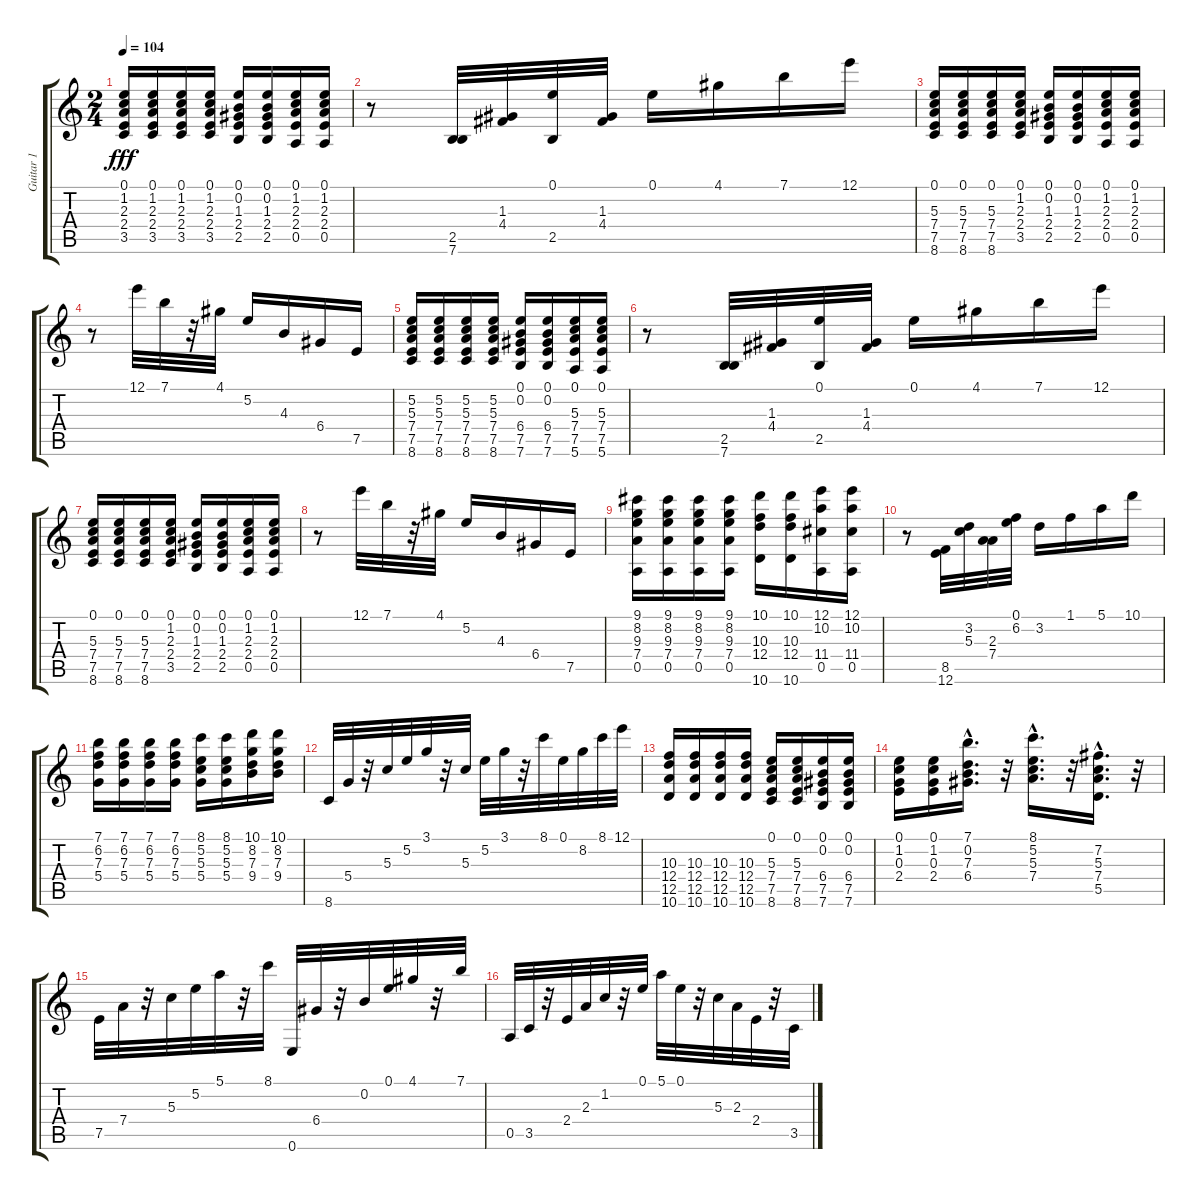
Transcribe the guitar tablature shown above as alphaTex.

\track ("Guitar 1" "Guitar 1") {instrument acousticguitarnylon}
\staff {score tabs}
\tuning (E4 B3 G3 D3 A2 E2) {hide}
\ts (2 4)
\tempo 104
\clef g2
\ks c
(0.1 1.2 2.3 2.4 3.5).16{dy fff} (0.1 1.2 2.3 2.4 3.5).16 (0.1 1.2 2.3 2.4 3.5).16 (0.1 1.2 2.3 2.4 3.5).16 (0.1 0.2 1.3 2.4 2.5).16 (0.1 0.2 1.3 2.4 2.5).16 (0.1 1.2 2.3 2.4 0.5).16 (0.1 1.2 2.3 2.4 0.5).16 |
r.8 (2.5 7.6).32 (1.3 4.4).32 (0.1 2.5).32 (1.3 4.4).32 0.1.16 4.1.16 7.1.16 12.1.16 |
(0.1 5.3 7.4 7.5 8.6).16 (0.1 5.3 7.4 7.5 8.6).16 (0.1 5.3 7.4 7.5 8.6).16 (0.1 1.2 2.3 2.4 3.5).16 (0.1 0.2 1.3 2.4 2.5).16 (0.1 0.2 1.3 2.4 2.5).16 (0.1 1.2 2.3 2.4 0.5).16 (0.1 1.2 2.3 2.4 0.5).16 |
r.8 12.1.32 7.1.32 r.32 4.1.32 5.2.16 4.3.16 6.4.16 7.5.16 |
(5.2 5.3 7.4 7.5 8.6).16 (5.2 5.3 7.4 7.5 8.6).16 (5.2 5.3 7.4 7.5 8.6).16 (5.2 5.3 7.4 7.5 8.6).16 (0.1 0.2 6.4 7.5 7.6).16 (0.1 0.2 6.4 7.5 7.6).16 (0.1 5.3 7.4 7.5 5.6).16 (0.1 5.3 7.4 7.5 5.6).16 |
r.8 (2.5 7.6).32 (1.3 4.4).32 (0.1 2.5).32 (1.3 4.4).32 0.1.16 4.1.16 7.1.16 12.1.16 |
(0.1 5.3 7.4 7.5 8.6).16 (0.1 5.3 7.4 7.5 8.6).16 (0.1 5.3 7.4 7.5 8.6).16 (0.1 1.2 2.3 2.4 3.5).16 (0.1 0.2 1.3 2.4 2.5).16 (0.1 0.2 1.3 2.4 2.5).16 (0.1 1.2 2.3 2.4 0.5).16 (0.1 1.2 2.3 2.4 0.5).16 |
r.8 12.1.32 7.1.32 r.32 4.1.32 5.2.16 4.3.16 6.4.16 7.5.16 |
(9.1 8.2 9.3 7.4 0.5).16 (9.1 8.2 9.3 7.4 0.5).16 (9.1 8.2 9.3 7.4 0.5).16 (9.1 8.2 9.3 7.4 0.5).16 (10.1 10.3 12.4 10.6).16 (10.1 10.3 12.4 10.6).16 (12.1 10.2 11.4 0.5).16 (12.1 10.2 11.4 0.5).16 |
r.8 (8.5 12.6).32 (3.2 5.3).32 (2.3 7.4).32 (0.1 6.2).32 3.2.16 1.1.16 5.1.16 10.1.16 |
(7.1 6.2 7.3 5.4).16 (7.1 6.2 7.3 5.4).16 (7.1 6.2 7.3 5.4).16 (7.1 6.2 7.3 5.4).16 (8.1 5.2 5.3 5.4).16 (8.1 5.2 5.3 5.4).16 (10.1 8.2 7.3 9.4).16 (10.1 8.2 7.3 9.4).16 |
8.6.32 5.4.32 r.32 5.3.32 5.2.32 3.1.32 r.32 5.3.32 5.2.32 3.1.32 r.32 8.1.32 0.1.32 8.2.32 8.1.32 12.1.32 |
(10.3 12.4 12.5 10.6).16 (10.3 12.4 12.5 10.6).16 (10.3 12.4 12.5 10.6).16 (10.3 12.4 12.5 10.6).16 (0.1 5.3 7.4 7.5 8.6).16 (0.1 5.3 7.4 7.5 8.6).16 (0.1 0.2 6.4 7.5 7.6).16 (0.1 0.2 6.4 7.5 7.6).16 |
(0.1 1.2 0.3 2.4).16 (0.1 1.2 0.3 2.4).16 (7.1{hac} 0.2{hac} 7.3{hac} 6.4{hac}).16{d} r.32 (8.1{hac} 5.2{hac} 5.3{hac} 7.4{hac}).16{d} r.32 (7.2{hac} 5.3{hac} 7.4{hac} 5.5{hac}).16{d} r.32 |
7.5.32 7.4.32 r.32 5.3.32 5.2.32 5.1.32 r.32 8.1.32 0.6.32 6.4.32 r.32 0.2.32 0.1.32 4.1.32 r.32 7.1.32 |
0.5.32 3.5.32 r.32 2.4.32 2.3.32 1.2.32 r.32 0.1.32 5.1.32 0.1.32 r.32 5.3.32 2.3.32 2.4.32 r.32 3.5.32
